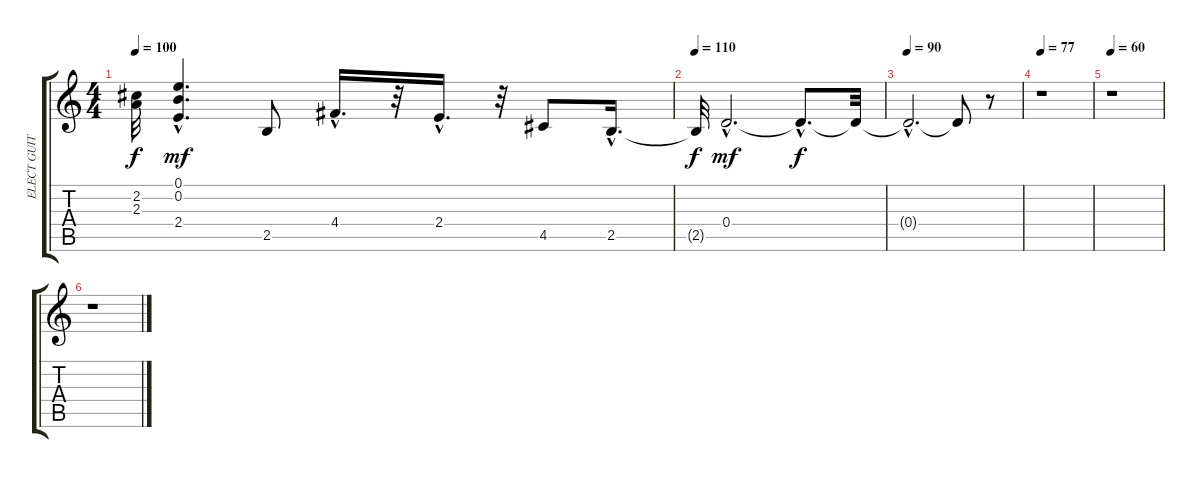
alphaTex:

\track ("ELECT GUIT" "ELECT GUIT") {instrument electricguitarclean}
\staff {score tabs}
\tuning (E4 B3 G3 D3 A2 E2) {hide}
\ts (4 4)
\tempo 100
\clef g2
\ks c
(2.2{t} 2.3{t}).32{dy f} (0.1{hac} 0.2{hac} 2.4{hac}).4{d dy mf} 2.5.8 4.4{hac}.16{d} r.32 2.4{hac}.16{d} r.32 4.5.8 2.5{hac}.16{d} |
\tempo 110
2.5{t}.32{dy f} 0.4{hac}.2{d dy mf} 0.4{hac t}.8{d dy f} 0.4{t}.32 |
\tempo 90
0.4{hac t}.2{d} 0.4{t}.8 r.8 |
\tempo 77
r.1 |
\tempo 60
r.1 |
r.1
